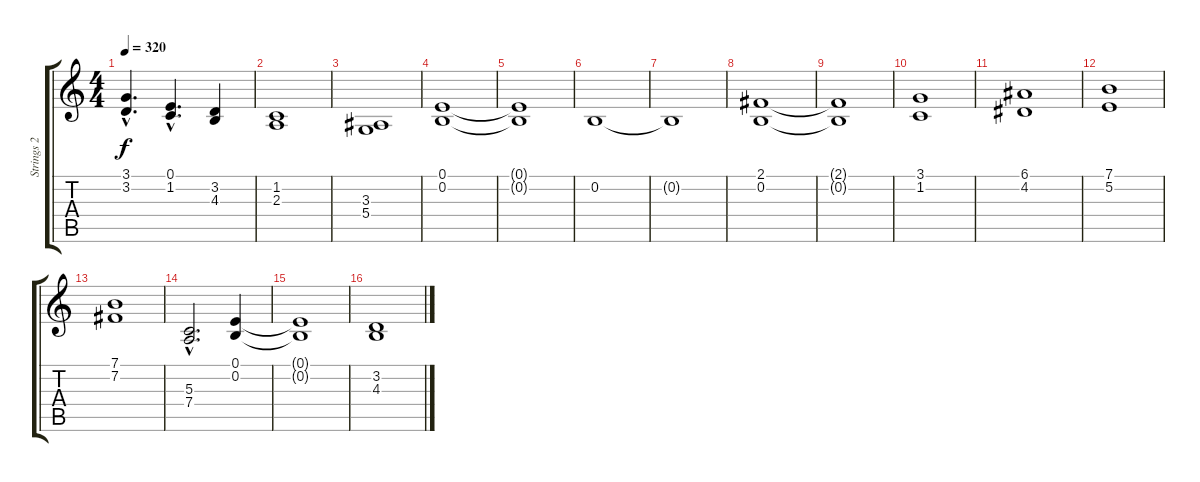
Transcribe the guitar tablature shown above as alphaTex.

\track ("Strings 2" "Strings 2") {instrument stringensemble1}
\staff {score tabs}
\tuning (E4 B3 G3 D3 A2 E2) {hide}
\ts (4 4)
\tempo 320
\clef g2
\ks c
(3.1{hac} 3.2{hac}).4{d dy f} (0.1{hac} 1.2{hac}).4{d} (3.2 4.3).4 |
(1.2 2.3).1 |
(3.3 5.4).1 |
(0.1 0.2).1 |
(0.1{t} 0.2{t}).1 |
0.2.1 |
0.2{t}.1 |
(2.1 0.2).1 |
(2.1{t} 0.2{t}).1 |
(3.1 1.2).1 |
(6.1 4.2).1 |
(7.1 5.2).1 |
(7.1 7.2).1 |
(5.3{hac} 7.4{hac}).2{d} (0.1 0.2).4 |
(0.1{t} 0.2{t}).1 |
(3.2 4.3).1
